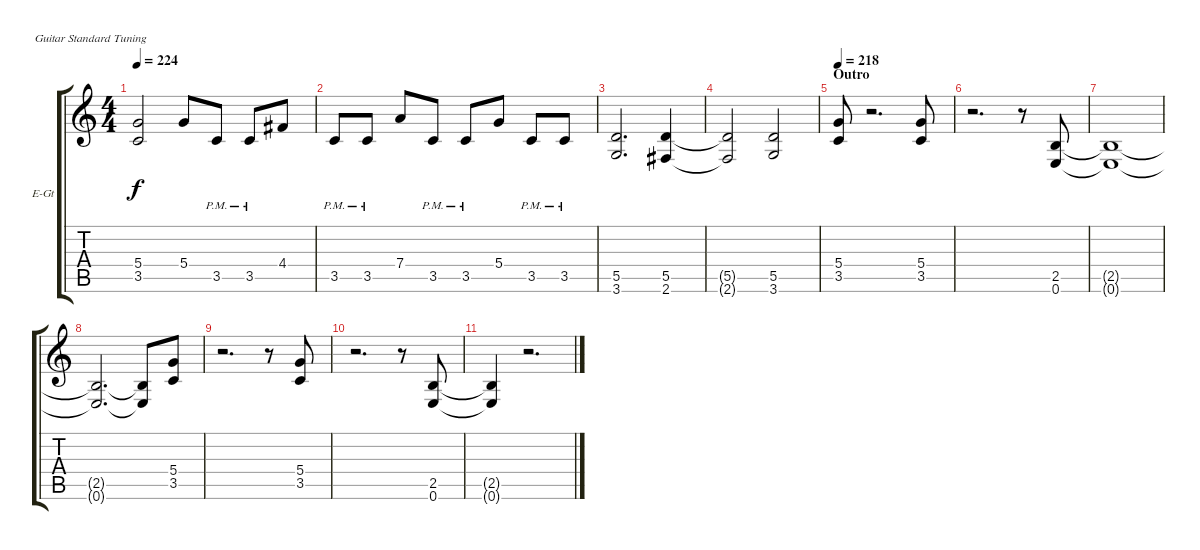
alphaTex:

\bracketExtendMode groupsimilarinstruments
\firstSystemTrackNameOrientation horizontal
\otherSystemsTrackNameOrientation horizontal
\track ("Electric Guitar 2" "E-Gt") {instrument distortionguitar}
\staff {score tabs}
\tuning (E4 B3 G3 D3 A2 E2)
\ts (4 4)
\tempo 224
\clef g2
\ks c
(5.4 3.5).2{dy f} 5.4.8 3.5{pm}.8 3.5{pm}.8 4.4.8 |
3.5{pm}.8 3.5{pm}.8 7.4.8 3.5{pm}.8 3.5{pm}.8 5.4.8 3.5{pm}.8 3.5{pm}.8 |
(5.5 3.6).2{d} (5.5 2.6).4 |
(5.5{t} 2.6{t}).2 (5.5 3.6).2 |
\section ("" "Outro")
\tempo (218 0.00625)
(5.4 3.5).8 r.2{d} (5.4 3.5).8 |
r.2{d} r.8 (2.5 0.6).8 |
(2.5{t} 0.6{t}).1 |
(0.6{t} 2.5{t}).2{d} (2.5{t} 0.6{t}).8 (5.4 3.5).8 |
r.2{d} r.8 (5.4 3.5).8 |
r.2{d} r.8 (2.5 0.6).8 |
(2.5{t} 0.6{t}).4 r.2{d}
